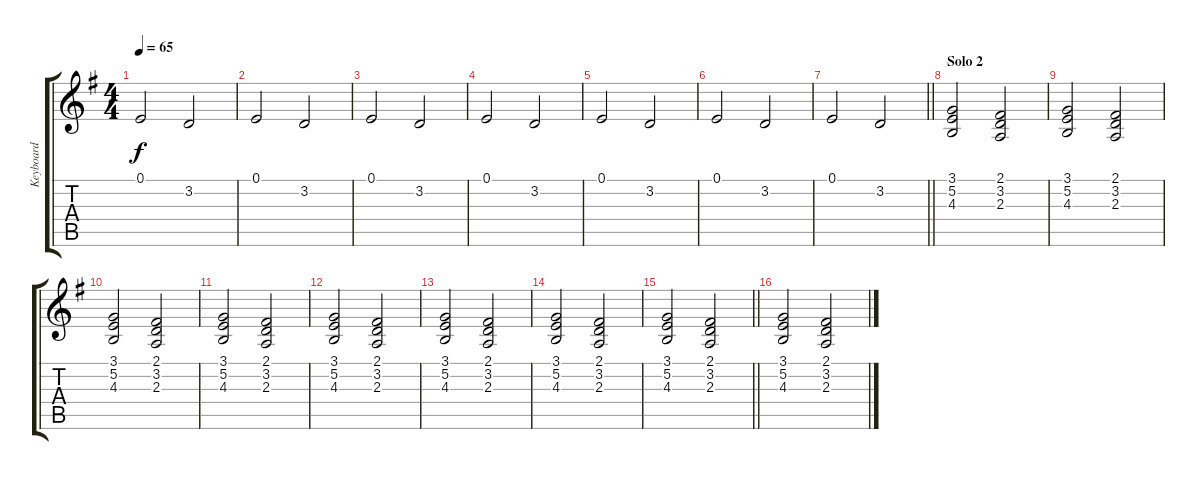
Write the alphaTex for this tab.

\track ("Keyboard" "Keyboard") {instrument synthstrings1}
\staff {score tabs}
\tuning (E4 B3 G3 D3 A2 E2) {hide}
\ts (4 4)
\tempo 65
\clef g2
\ks g
0.1.2{dy f} 3.2.2 |
0.1.2 3.2.2 |
0.1.2 3.2.2 |
0.1.2 3.2.2 |
0.1.2 3.2.2 |
0.1.2 3.2.2 |
\barLineRight lightlight
0.1.2 3.2.2 |
\section ("" "Solo 2")
(3.1 5.2 4.3).2 (2.1 3.2 2.3).2 |
(3.1 5.2 4.3).2 (2.1 3.2 2.3).2 |
(3.1 5.2 4.3).2 (2.1 3.2 2.3).2 |
(3.1 5.2 4.3).2 (2.1 3.2 2.3).2 |
(3.1 5.2 4.3).2 (2.1 3.2 2.3).2 |
(3.1 5.2 4.3).2 (2.1 3.2 2.3).2 |
(3.1 5.2 4.3).2 (2.1 3.2 2.3).2 |
\barLineRight lightlight
(3.1 5.2 4.3).2 (2.1 3.2 2.3).2 |
(3.1 5.2 4.3).2 (2.1 3.2 2.3).2
